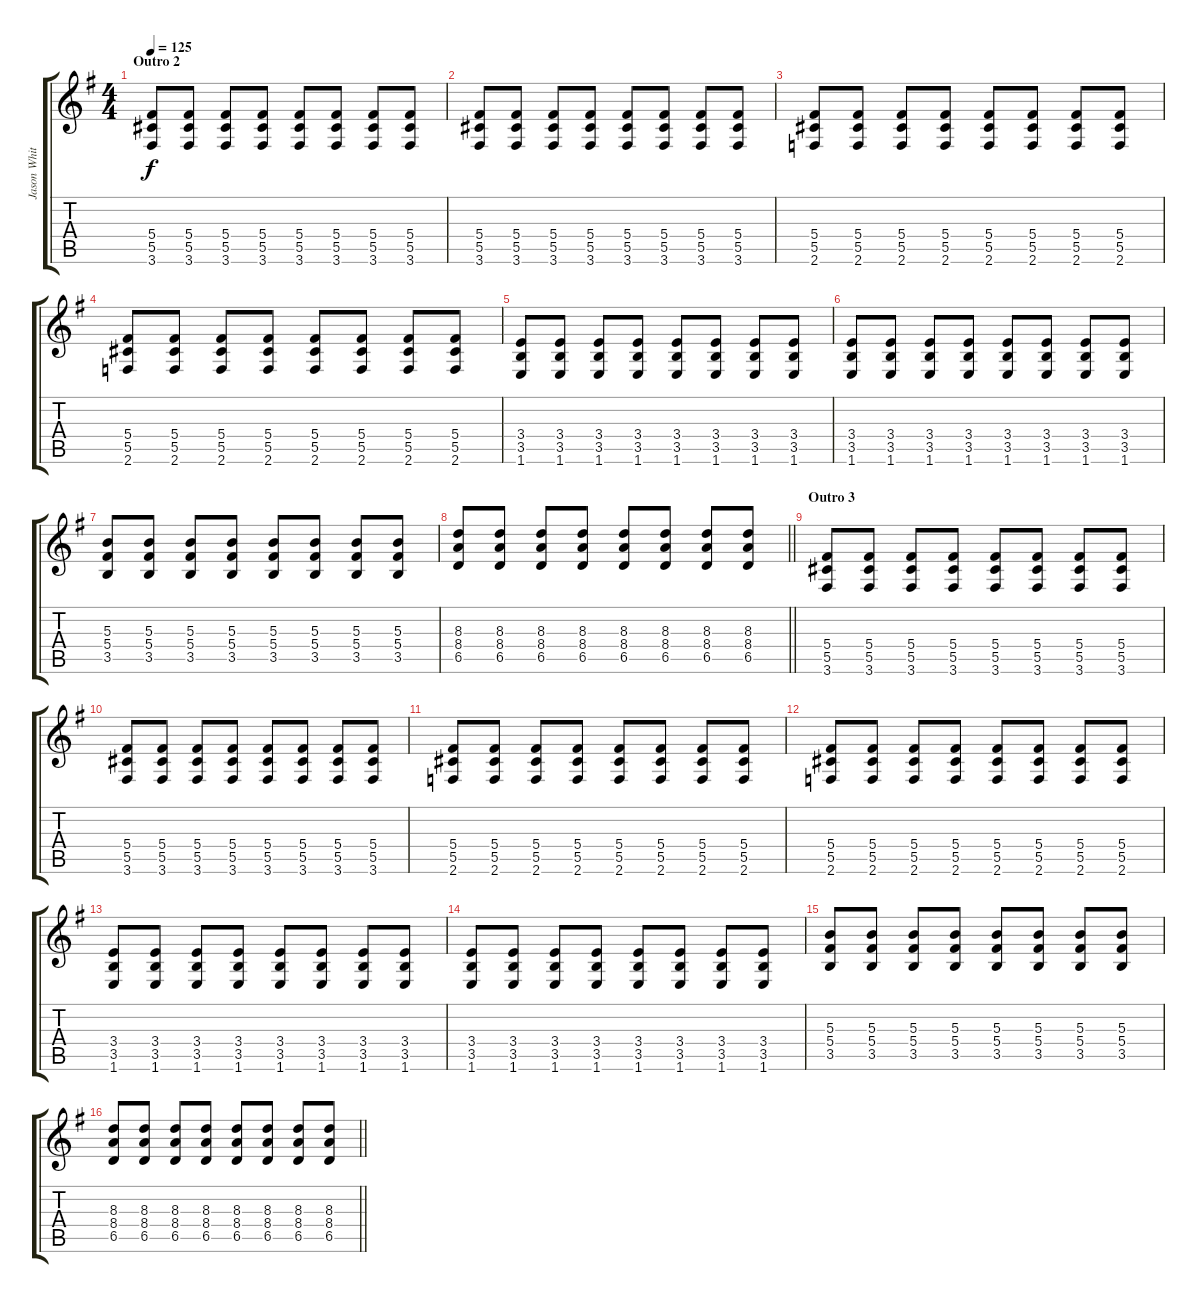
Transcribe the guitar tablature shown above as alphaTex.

\track ("Jason White" "Jason Whit") {instrument overdrivenguitar}
\staff {score tabs}
\tuning (Eb4 Bb3 Gb3 Db3 Ab2 Eb2) {hide}
\ts (4 4)
\section ("" "Outro 2")
\tempo 125
\clef g2
\ks g
(5.4 5.5 3.6).8{dy f volume 4} (5.4 5.5 3.6).8 (5.4 5.5 3.6).8 (5.4 5.5 3.6).8 (5.4 5.5 3.6).8 (5.4 5.5 3.6).8 (5.4 5.5 3.6).8 (5.4 5.5 3.6).8 |
(5.4 5.5 3.6).8 (5.4 5.5 3.6).8 (5.4 5.5 3.6).8 (5.4 5.5 3.6).8 (5.4 5.5 3.6).8 (5.4 5.5 3.6).8 (5.4 5.5 3.6).8 (5.4 5.5 3.6).8 |
(5.4 5.5 2.6).8 (5.4 5.5 2.6).8 (5.4 5.5 2.6).8 (5.4 5.5 2.6).8 (5.4 5.5 2.6).8 (5.4 5.5 2.6).8 (5.4 5.5 2.6).8 (5.4 5.5 2.6).8 |
(5.4 5.5 2.6).8 (5.4 5.5 2.6).8 (5.4 5.5 2.6).8 (5.4 5.5 2.6).8 (5.4 5.5 2.6).8 (5.4 5.5 2.6).8 (5.4 5.5 2.6).8 (5.4 5.5 2.6).8 |
(3.4 3.5 1.6).8 (3.4 3.5 1.6).8 (3.4 3.5 1.6).8 (3.4 3.5 1.6).8 (3.4 3.5 1.6).8 (3.4 3.5 1.6).8 (3.4 3.5 1.6).8 (3.4 3.5 1.6).8 |
(3.4 3.5 1.6).8 (3.4 3.5 1.6).8 (3.4 3.5 1.6).8 (3.4 3.5 1.6).8 (3.4 3.5 1.6).8 (3.4 3.5 1.6).8 (3.4 3.5 1.6).8 (3.4 3.5 1.6).8 |
(5.3 5.4 3.5).8 (5.3 5.4 3.5).8 (5.3 5.4 3.5).8 (5.3 5.4 3.5).8 (5.3 5.4 3.5).8 (5.3 5.4 3.5).8 (5.3 5.4 3.5).8 (5.3 5.4 3.5).8 |
\barLineRight lightlight
(8.3 8.4 6.5).8 (8.3 8.4 6.5).8 (8.3 8.4 6.5).8 (8.3 8.4 6.5).8 (8.3 8.4 6.5).8 (8.3 8.4 6.5).8 (8.3 8.4 6.5).8 (8.3 8.4 6.5).8 |
\section ("" "Outro 3")
(5.4 5.5 3.6).8{volume 4} (5.4 5.5 3.6).8 (5.4 5.5 3.6).8 (5.4 5.5 3.6).8 (5.4 5.5 3.6).8 (5.4 5.5 3.6).8 (5.4 5.5 3.6).8 (5.4 5.5 3.6).8 |
(5.4 5.5 3.6).8 (5.4 5.5 3.6).8 (5.4 5.5 3.6).8 (5.4 5.5 3.6).8 (5.4 5.5 3.6).8 (5.4 5.5 3.6).8 (5.4 5.5 3.6).8 (5.4 5.5 3.6).8 |
(5.4 5.5 2.6).8 (5.4 5.5 2.6).8 (5.4 5.5 2.6).8 (5.4 5.5 2.6).8 (5.4 5.5 2.6).8 (5.4 5.5 2.6).8 (5.4 5.5 2.6).8 (5.4 5.5 2.6).8 |
(5.4 5.5 2.6).8 (5.4 5.5 2.6).8 (5.4 5.5 2.6).8 (5.4 5.5 2.6).8 (5.4 5.5 2.6).8 (5.4 5.5 2.6).8 (5.4 5.5 2.6).8 (5.4 5.5 2.6).8 |
(3.4 3.5 1.6).8 (3.4 3.5 1.6).8 (3.4 3.5 1.6).8 (3.4 3.5 1.6).8 (3.4 3.5 1.6).8 (3.4 3.5 1.6).8 (3.4 3.5 1.6).8 (3.4 3.5 1.6).8 |
(3.4 3.5 1.6).8 (3.4 3.5 1.6).8 (3.4 3.5 1.6).8 (3.4 3.5 1.6).8 (3.4 3.5 1.6).8 (3.4 3.5 1.6).8 (3.4 3.5 1.6).8 (3.4 3.5 1.6).8 |
(5.3 5.4 3.5).8 (5.3 5.4 3.5).8 (5.3 5.4 3.5).8 (5.3 5.4 3.5).8 (5.3 5.4 3.5).8 (5.3 5.4 3.5).8 (5.3 5.4 3.5).8 (5.3 5.4 3.5).8 |
\barLineRight lightlight
(8.3 8.4 6.5).8 (8.3 8.4 6.5).8 (8.3 8.4 6.5).8 (8.3 8.4 6.5).8 (8.3 8.4 6.5).8 (8.3 8.4 6.5).8 (8.3 8.4 6.5).8 (8.3 8.4 6.5).8
